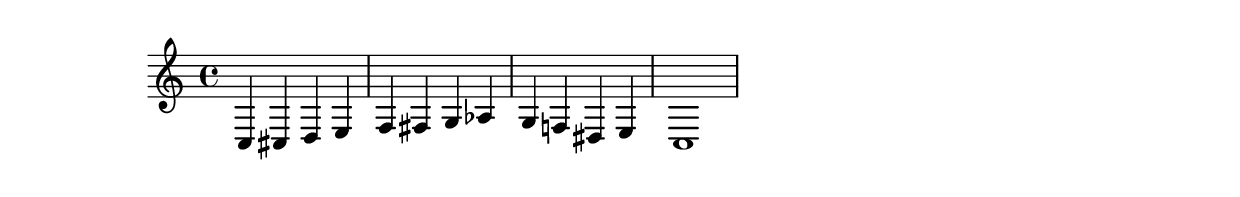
\version "2.12.2"

% este par de funciones colorean de rojo y azul las notas con
% sostenido y bemol, respectivamente
% Paco Vila, sobre un trabajo de Gilles Thibault

#(define (tiene-alteracion? nota simbolo)
(let ((p (ly:music-property nota 'pitch)))
(and (ly:pitch? p)
(equal? (ly:pitch-alteration p) simbolo))))

coloreaAlteracion = #(define-music-function (parser location musica) (ly:music?)
(music-map
 (lambda (evento)
   (if (eq? 'EventChord (ly:music-property evento 'name))
       (map (lambda (nota)
	      (if (tiene-alteracion? nota SHARP)
		  (ly:music-set-property! nota 'tweaks (list (list
		  'color 1.0 0.0 0.0))) nota)
	      (if (tiene-alteracion? nota FLAT)
		  (ly:music-set-property! nota 'tweaks (list (list
		  'color 0.0 0.0 1.0))) nota))
	    (ly:music-property evento 'elements))) evento) musica))

notas = \relative { c4 cis d e f fis g aes g f! dis e c1 }

\new Staff \coloreaAlteracion \notas

